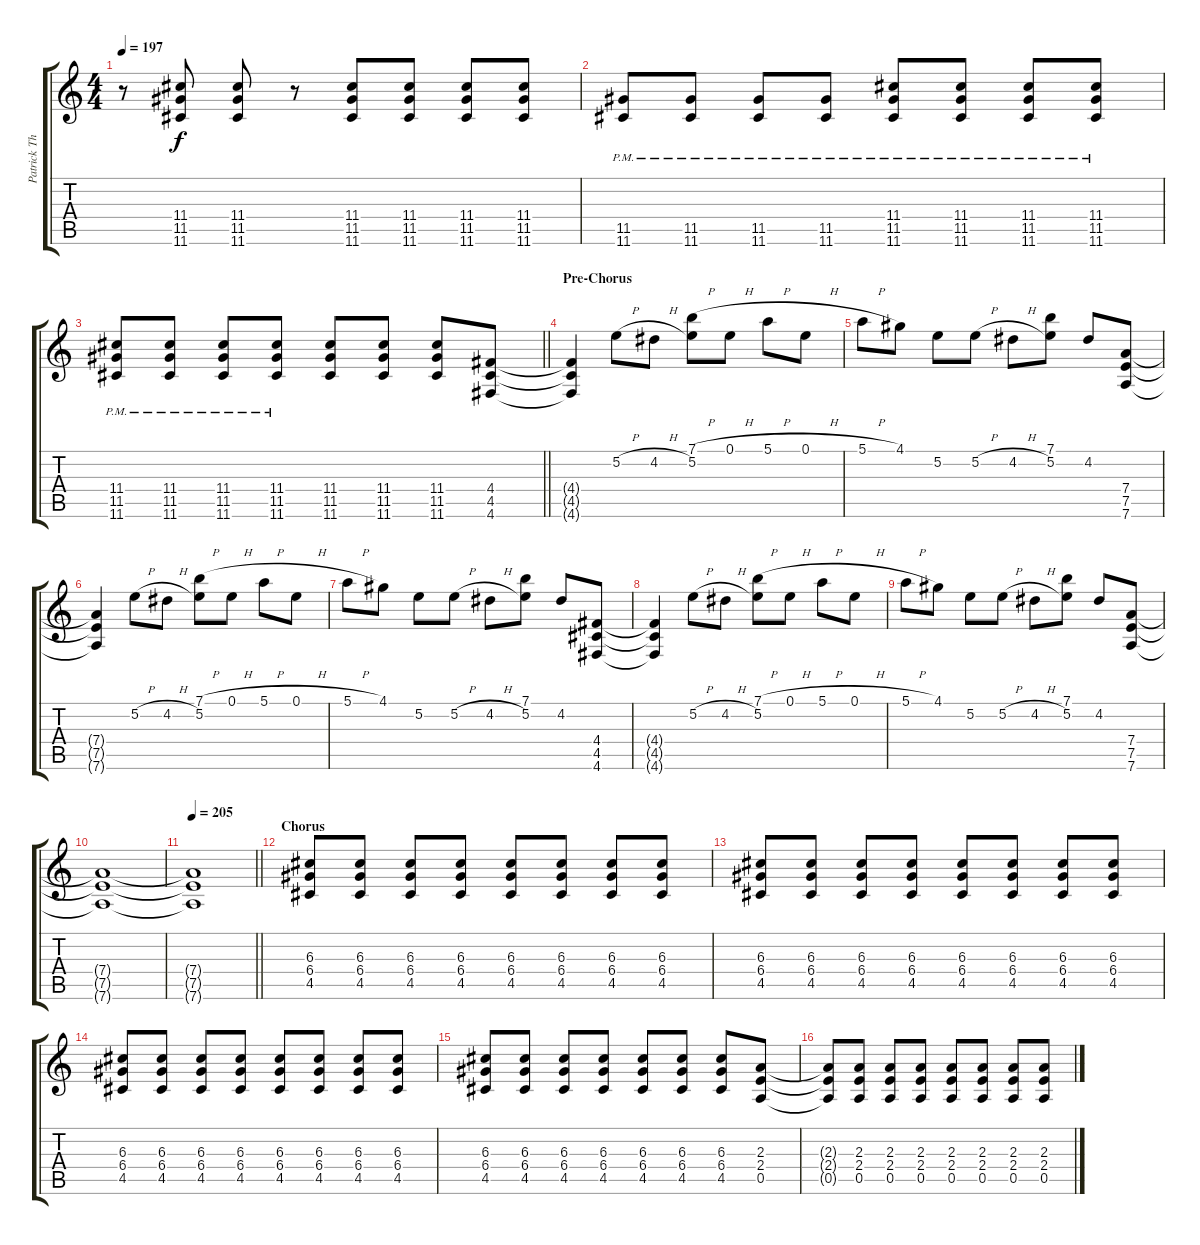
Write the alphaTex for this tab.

\track ("Patrick Thompson - Lead Guitar" "Patrick Th") {instrument distortionguitar}
\staff {score tabs}
\tuning (E4 B3 G3 D3 A2 D2) {hide}
\ts (4 4)
\tempo 197
\clef g2
\ks c
r.8{dy f} (11.4 11.5 11.6).8 (11.4 11.5 11.6).8 r.8 (11.4 11.5 11.6).8 (11.4 11.5 11.6).8 (11.4 11.5 11.6).8 (11.4 11.5 11.6).8 |
(11.5 11.6{pm}).8 (11.5{pm} 11.6{pm}).8 (11.5{pm} 11.6{pm}).8 (11.5{pm} 11.6{pm}).8 (11.4{pm} 11.5{pm} 11.6{pm}).8 (11.4{pm} 11.5{pm} 11.6{pm}).8 (11.4{pm} 11.5{pm} 11.6{pm}).8 (11.4{pm} 11.5{pm} 11.6{pm}).8 |
\barLineRight lightlight
(11.4 11.5 11.6{pm}).8 (11.4 11.5{pm} 11.6{pm}).8 (11.4 11.5{pm} 11.6{pm}).8 (11.4 11.5{pm} 11.6{pm}).8 (11.4 11.5 11.6).8 (11.4 11.5 11.6).8 (11.4 11.5 11.6).8 (4.4 4.5 4.6).8 |
\section ("" "Pre-Chorus")
(4.4{t} 4.5{t} 4.6{t}).4 5.2{h}.8 4.2{h}.8 (7.1{h} 5.2).8 0.1{h}.8 5.1{h}.8 0.1{h}.8 |
5.1{h}.8 4.1.8 5.2.8 5.2{h}.8 4.2{h}.8 (7.1 5.2).8 4.2.8 (7.4 7.5 7.6).8 |
(7.4{t} 7.5{t} 7.6{t}).4 5.2{h}.8 4.2{h}.8 (7.1{h} 5.2).8 0.1{h}.8 5.1{h}.8 0.1{h}.8 |
5.1{h}.8 4.1.8 5.2.8 5.2{h}.8 4.2{h}.8 (7.1 5.2).8 4.2.8 (4.4 4.5 4.6).8 |
(4.4{t} 4.5{t} 4.6{t}).4 5.2{h}.8 4.2{h}.8 (7.1{h} 5.2).8 0.1{h}.8 5.1{h}.8 0.1{h}.8 |
5.1{h}.8 4.1.8 5.2.8 5.2{h}.8 4.2{h}.8 (7.1 5.2).8 4.2.8 (7.4 7.5 7.6).8 |
(7.4{t} 7.5{t} 7.6{t}).1 |
\tempo 205
\barLineRight lightlight
(7.4{t} 7.5{t} 7.6{t}).1 |
\section ("" "Chorus")
(6.3 6.4 4.5).8 (6.3 6.4 4.5).8 (6.3 6.4 4.5).8 (6.3 6.4 4.5).8 (6.3 6.4 4.5).8 (6.3 6.4 4.5).8 (6.3 6.4 4.5).8 (6.3 6.4 4.5).8 |
(6.3 6.4 4.5).8 (6.3 6.4 4.5).8 (6.3 6.4 4.5).8 (6.3 6.4 4.5).8 (6.3 6.4 4.5).8 (6.3 6.4 4.5).8 (6.3 6.4 4.5).8 (6.3 6.4 4.5).8 |
(6.3 6.4 4.5).8 (6.3 6.4 4.5).8 (6.3 6.4 4.5).8 (6.3 6.4 4.5).8 (6.3 6.4 4.5).8 (6.3 6.4 4.5).8 (6.3 6.4 4.5).8 (6.3 6.4 4.5).8 |
(6.3 6.4 4.5).8 (6.3 6.4 4.5).8 (6.3 6.4 4.5).8 (6.3 6.4 4.5).8 (6.3 6.4 4.5).8 (6.3 6.4 4.5).8 (6.3 6.4 4.5).8 (2.3 2.4 0.5).8 |
(2.3{t} 2.4{t} 0.5{t}).8 (2.3 2.4 0.5).8 (2.3 2.4 0.5).8 (2.3 2.4 0.5).8 (2.3 2.4 0.5).8 (2.3 2.4 0.5).8 (2.3 2.4 0.5).8 (2.3 2.4 0.5).8
